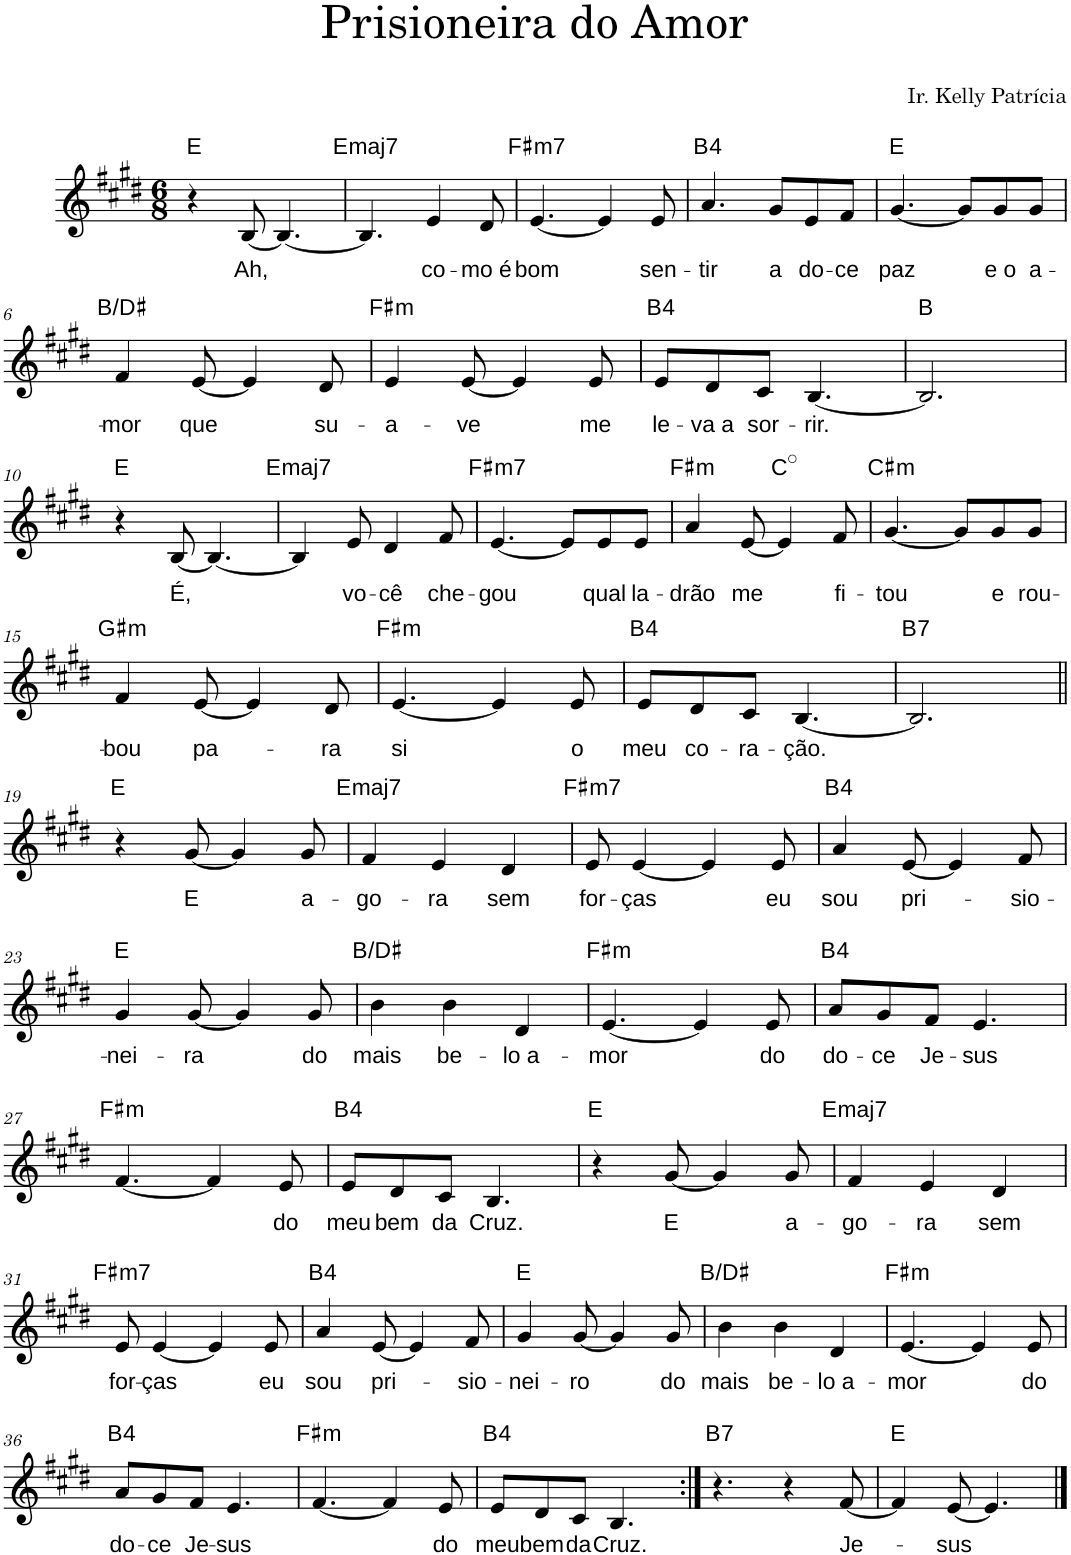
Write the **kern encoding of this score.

**kern	**text	**harte
*part1	*part1	*part1
*staff1	*staff1	*
*I"Piano	*	*
*I'Pno.	*	*
*clefG2	*	*
*k[f#c#g#d#]	*	*
*M6/8	*	*
=1	=1	=1
4r	.	E:maj
!	!LO:LY:b	!
[8B/	Ah,	.
4.B/_	.	.
=2	=2	=2
!	!	!LO:H:kt=maj7
4.B/]	.	E:maj7
!	!LO:LY:b	!
4e/	co-	.
!	!LO:LY:b	!
8d#/	-mo é	.
=3	=3	=3
!	!LO:LY:b	!LO:H:kt=m7
[4.e/	bom	F#:min7
4e/]	.	.
!	!LO:LY:b	!
8e/	sen-	.
=4	=4	=4
!	!LO:LY:b	!
4.a/	-tir	B:maj(4)
!	!LO:LY:b	!
8g#/L	a	.
!	!LO:LY:b	!
8e/	do-	.
!	!LO:LY:b	!
8f#/J	-ce	.
=5	=5	=5
!	!LO:LY:b	!
[4.g#/	paz	E:maj
8g#/L]	.	.
!	!LO:LY:b	!
8g#/	e o	.
!	!LO:LY:b	!
8g#/J	a-	.
!!LO:LB:g=z
=6	=6	=6
!	!LO:LY:b	!
4f#/	-mor	B:maj/3
!	!LO:LY:b	!
[8e/	que	.
4e/]	.	.
!	!LO:LY:b	!
8d#/	su-	.
=7	=7	=7
!	!LO:LY:b	!LO:H:kt=m
4e/	-a-	F#:min
!	!LO:LY:b	!
[8e/	-ve	.
4e/]	.	.
!	!LO:LY:b	!
8e/	me	.
=8	=8	=8
!	!LO:LY:b	!
8e/L	le-	B:maj(4)
!	!LO:LY:b	!
8d#/	-va a	.
!	!LO:LY:b	!
8c#/J	sor-	.
!	!LO:LY:b	!
[4.B/	-rir.	.
=9	=9	=9
2.B/]	.	B:maj
!!LO:LB:g=z
=10	=10	=10
4r	.	E:maj
!	!LO:LY:b	!
[8B/	É,	.
4.B/_	.	.
=11	=11	=11
!	!	!LO:H:kt=maj7
4B/]	.	E:maj7
!	!LO:LY:b	!
8e/	vo-	.
!	!LO:LY:b	!
4d#/	-cê	.
!	!LO:LY:b	!
8f#/	che-	.
=12	=12	=12
!	!LO:LY:b	!LO:H:kt=m7
[4.e/	-gou	F#:min7
8e/L]	.	.
!	!LO:LY:b	!
8e/	qual	.
!	!LO:LY:b	!
8e/J	la-	.
=13	=13	=13
!	!LO:LY:b	!LO:H:kt=m
4a/	-drão	F#:min
!	!LO:LY:b	!
[8e/	me	.
4e/]	.	C:dim
!	!LO:LY:b	!
8f#/	fi-	.
=14	=14	=14
!	!LO:LY:b	!LO:H:kt=m
[4.g#/	-tou	C#:min
8g#/L]	.	.
!	!LO:LY:b	!
8g#/	e	.
!	!LO:LY:b	!
8g#/J	rou-	.
!!LO:LB:g=z
=15	=15	=15
!	!LO:LY:b	!LO:H:kt=m
4f#/	-bou	G#:min
!	!LO:LY:b	!
[8e/	pa-	.
4e/]	.	.
!	!LO:LY:b	!
8d#/	-ra	.
=16	=16	=16
!	!LO:LY:b	!LO:H:kt=m
[4.e/	si	F#:min
4e/]	.	.
!	!LO:LY:b	!
8e/	o	.
=17	=17	=17
!	!LO:LY:b	!
8e/L	meu	B:maj(4)
!	!LO:LY:b	!
8d#/	co-	.
!	!LO:LY:b	!
8c#/J	-ra-	.
!	!LO:LY:b	!
[4.B/	-ção.	.
=18	=18	=18
!	!	!LO:H:kt=7
2.B/]	.	B:7
!!LO:LB:g=z
=19||	=19||	=19||
4r	.	E:maj
!	!LO:LY:b	!
[8g#/	E	.
4g#/]	.	.
!	!LO:LY:b	!
8g#/	a-	.
=20	=20	=20
!	!LO:LY:b	!LO:H:kt=maj7
4f#/	-go-	E:maj7
!	!LO:LY:b	!
4e/	-ra	.
!	!LO:LY:b	!
4d#/	sem	.
=21	=21	=21
!	!LO:LY:b	!LO:H:kt=m7
8e/	for-	F#:min7
!	!LO:LY:b	!
[4e/	-ças	.
4e/]	.	.
!	!LO:LY:b	!
8e/	eu	.
=22	=22	=22
!	!LO:LY:b	!
4a/	sou	B:maj(4)
!	!LO:LY:b	!
[8e/	pri-	.
4e/]	.	.
!	!LO:LY:b	!
8f#/	-sio-	.
!!LO:LB:g=z
=23	=23	=23
!	!LO:LY:b	!
4g#/	-nei-	E:maj
!	!LO:LY:b	!
[8g#/	-ra	.
4g#/]	.	.
!	!LO:LY:b	!
8g#/	do	.
=24	=24	=24
!	!LO:LY:b	!
4b\	mais	B:maj/3
!	!LO:LY:b	!
4b\	be-	.
!	!LO:LY:b	!
4d#/	-lo a-	.
=25	=25	=25
!	!LO:LY:b	!LO:H:kt=m
[4.e/	-mor	F#:min
4e/]	.	.
!	!LO:LY:b	!
8e/	do	.
=26	=26	=26
!	!LO:LY:b	!
8a/L	do-	B:maj(4)
!	!LO:LY:b	!
8g#/	-ce	.
!	!LO:LY:b	!
8f#/J	Je-	.
!	!LO:LY:b	!
4.e/	-sus	.
!!LO:LB:g=z
=27	=27	=27
!	!	!LO:H:kt=m
[4.f#/	.	F#:min
4f#/]	.	.
!	!LO:LY:b	!
8e/	do	.
=28	=28	=28
!	!LO:LY:b	!
8e/L	meu	B:maj(4)
!	!LO:LY:b	!
8d#/	bem	.
!	!LO:LY:b	!
8c#/J	da	.
!	!LO:LY:b	!
4.B/	Cruz.	.
=29	=29	=29
4r	.	E:maj
!	!LO:LY:b	!
[8g#/	E	.
4g#/]	.	.
!	!LO:LY:b	!
8g#/	a-	.
=30	=30	=30
!	!LO:LY:b	!LO:H:kt=maj7
4f#/	-go-	E:maj7
!	!LO:LY:b	!
4e/	-ra	.
!	!LO:LY:b	!
4d#/	sem	.
!!LO:LB:g=z
=31	=31	=31
!	!LO:LY:b	!LO:H:kt=m7
8e/	for-	F#:min7
!	!LO:LY:b	!
[4e/	-ças	.
4e/]	.	.
!	!LO:LY:b	!
8e/	eu	.
=32	=32	=32
!	!LO:LY:b	!
4a/	sou	B:maj(4)
!	!LO:LY:b	!
[8e/	pri-	.
4e/]	.	.
!	!LO:LY:b	!
8f#/	-sio-	.
=33	=33	=33
!	!LO:LY:b	!
4g#/	-nei-	E:maj
!	!LO:LY:b	!
[8g#/	-ro	.
4g#/]	.	.
!	!LO:LY:b	!
8g#/	do	.
=34	=34	=34
!	!LO:LY:b	!
4b\	mais	B:maj/3
!	!LO:LY:b	!
4b\	be-	.
!	!LO:LY:b	!
4d#/	-lo a-	.
=35	=35	=35
!	!LO:LY:b	!LO:H:kt=m
[4.e/	-mor	F#:min
4e/]	.	.
!	!LO:LY:b	!
8e/	do	.
!!LO:LB:g=z
=36	=36	=36
!	!LO:LY:b	!
8a/L	do-	B:maj(4)
!	!LO:LY:b	!
8g#/	-ce	.
!	!LO:LY:b	!
8f#/J	Je-	.
!	!LO:LY:b	!
4.e/	-sus	.
=37	=37	=37
!	!	!LO:H:kt=m
[4.f#/	.	F#:min
4f#/]	.	.
!	!LO:LY:b	!
8e/	do	.
=38	=38	=38
!	!LO:LY:b	!
8e/L	meu	B:maj(4)
!	!LO:LY:b	!
8d#/	bem	.
!	!LO:LY:b	!
8c#/J	da	.
!	!LO:LY:b	!
4.B/	Cruz.	.
=39:|!	=39:|!	=39:|!
!	!	!LO:H:kt=7
4.r	.	B:7
4r	.	.
!	!LO:LY:b	!
[8f#/	Je-	.
=40	=40	=40
4f#/]	.	E:maj
!	!LO:LY:b	!
[8e/	-sus	.
4.e/]	.	.
==	==	==
*-	*-	*-
